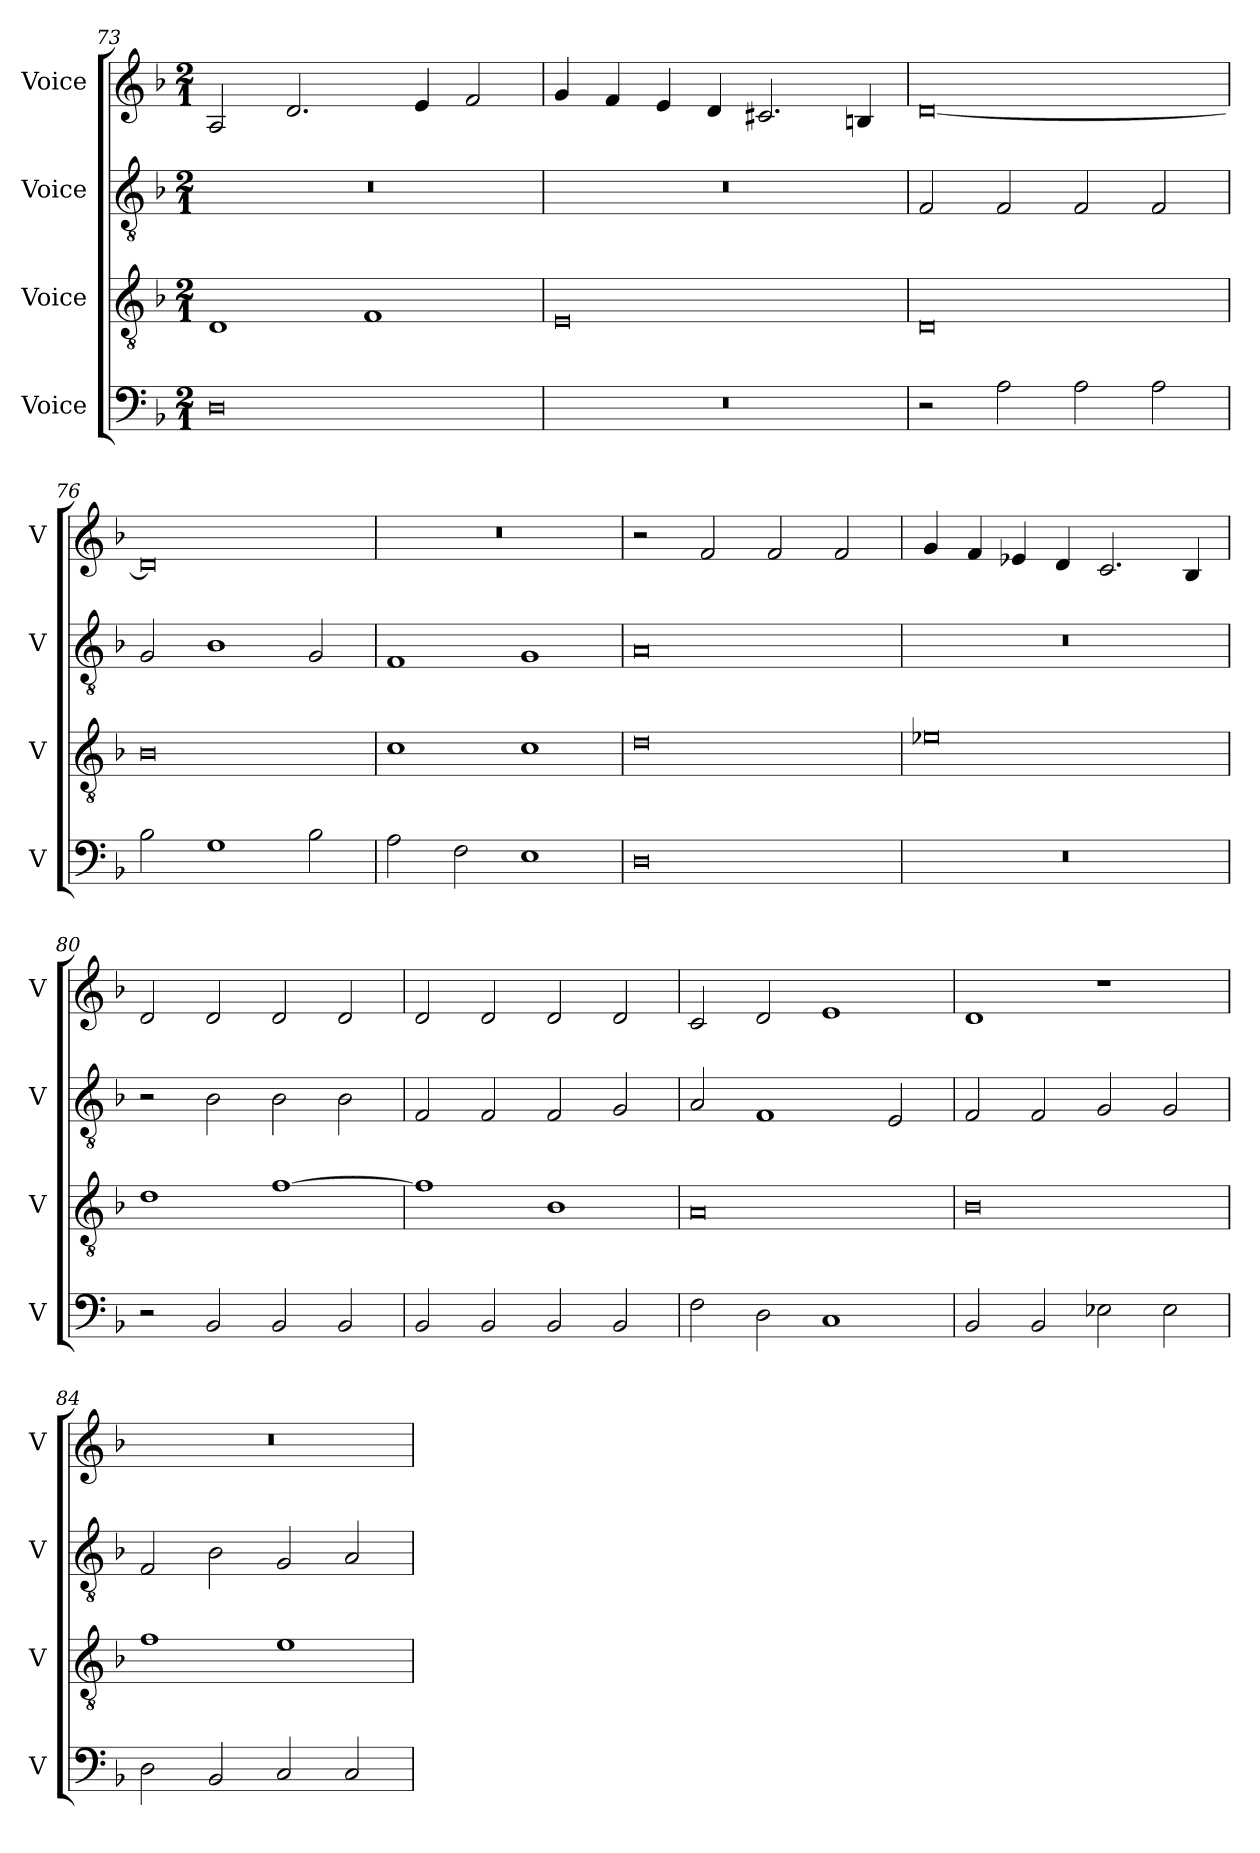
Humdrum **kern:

**kern	**kern	**kern	**kern
*part4	*part3	*part2	*part1
*staff4	*staff3	*staff2	*staff1
*I"Voice	*I"Voice	*I"Voice	*I"Voice
*I'V	*I'V	*I'V	*I'V
!!LO:LB:g=z
*clefF4	*clefGv2	*clefGv2	*clefG2
*k[b-]	*k[b-]	*k[b-]	*k[b-]
*M2/1	*M2/1	*M2/1	*M2/1
=73	=73	=73	=73
0D	1D	0r	2A/
.	.	.	2.d/
.	1F	.	.
.	.	.	4e/
.	.	.	2f/
=74	=74	=74	=74
0r	0E	0r	4g/
.	.	.	4f/
.	.	.	4e/
.	.	.	4d/
.	.	.	2.c#X/
.	.	.	4Bn/
=75	=75	=75	=75
2r	0D	2F/	[0d
2A\	.	2F/	.
2A\	.	2F/	.
2A\	.	2F/	.
=76	=76	=76	=76
2B-\	0B-	2G/	0d]
1G	.	1B-	.
2B-\	.	2G/	.
!!LO:PB:g=z
=77	=77	=77	=77
2A\	1c	1F	0r
2F\	.	.	.
1E	1c	1G	.
=78	=78	=78	=78
0D	0d	0A	2r
.	.	.	2f/
.	.	.	2f/
.	.	.	2f/
=79	=79	=79	=79
0r	0e-X	0r	4g/
.	.	.	4f/
.	.	.	4e-X/
.	.	.	4d/
.	.	.	2.c/
.	.	.	4B-/
=80	=80	=80	=80
2r	1d	2r	2d/
2BB-/	.	2B-\	2d/
2BB-/	[1f	2B-\	2d/
2BB-/	.	2B-\	2d/
!!LO:LB:g=z
=81	=81	=81	=81
2BB-/	1f]	2F/	2d/
2BB-/	.	2F/	2d/
2BB-/	1B-	2F/	2d/
2BB-/	.	2G/	2d/
=82	=82	=82	=82
2F\	0A	2A/	2c/
2D\	.	1F	2d/
1C	.	.	1e
.	.	2E/	.
=83	=83	=83	=83
2BB-/	0B-	2F/	1d
2BB-/	.	2F/	.
2E-X\	.	2G/	1r
2E-\	.	2G/	.
=84	=84	=84	=84
2D\	1f	2F/	0r
2BB-/	.	2B-\	.
2C/	1e	2G/	.
2C/	.	2A/	.
=	=	=	=
*-	*-	*-	*-
